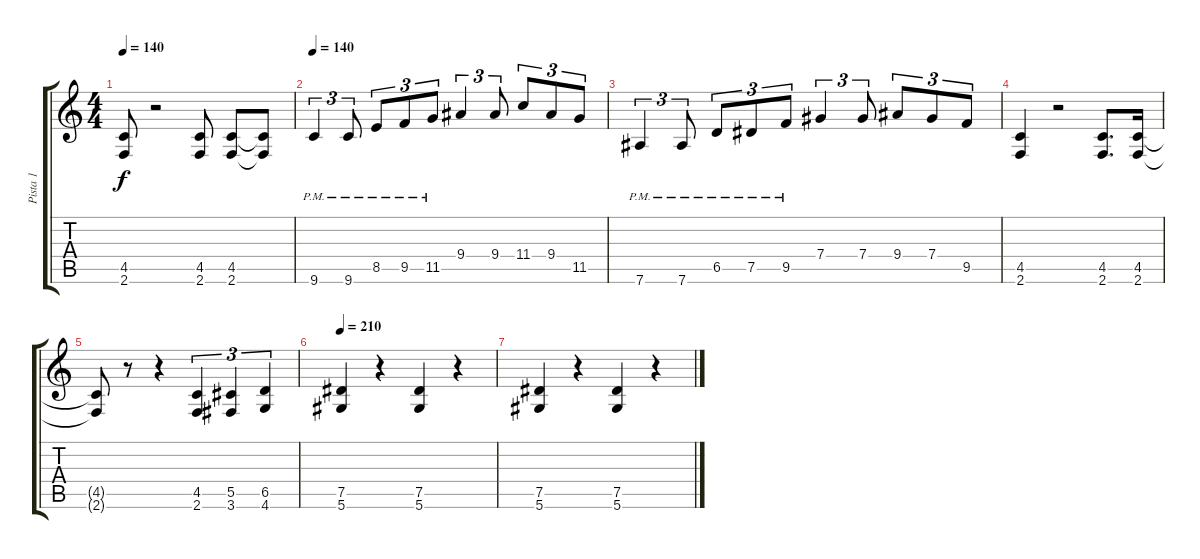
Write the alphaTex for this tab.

\track ("Pista 1" "Pista 1") {instrument distortionguitar}
\staff {score tabs}
\tuning (Eb4 Bb3 Gb3 Db3 Ab2 Eb2) {hide}
\ts (4 4)
\tempo 140
\clef g2
\ks c
(4.5{t} 2.6{t}).8{dy f} r.2 (4.5 2.6).8 (4.5 2.6).8 (4.5{t} 2.6{t}).8 |
\tempo 140
9.6{pm}.4{tu (3 2)} 9.6{pm}.8{tu (3 2)} 8.5{pm}.8{tu (3 2)} 9.5{pm}.8{tu (3 2)} 11.5{pm}.8{tu (3 2)} 9.4.4{tu (3 2)} 9.4.8{tu (3 2)} 11.4.8{tu (3 2)} 9.4.8{tu (3 2)} 11.5.8{tu (3 2)} |
7.6{pm}.4{tu (3 2)} 7.6{pm}.8{tu (3 2)} 6.5{pm}.8{tu (3 2)} 7.5{pm}.8{tu (3 2)} 9.5{pm}.8{tu (3 2)} 7.4.4{tu (3 2)} 7.4.8{tu (3 2)} 9.4.8{tu (3 2)} 7.4.8{tu (3 2)} 9.5.8{tu (3 2)} |
(4.5 2.6).4 r.2 (4.5 2.6).8{d} (4.5 2.6).16 |
(4.5{t} 2.6{t}).8 r.8 r.4 (4.5 2.6).4{tu (3 2)} (5.5 3.6).4{tu (3 2)} (6.5 4.6).4{tu (3 2)} |
\tempo 210
(7.5 5.6).4 r.4 (7.5 5.6).4 r.4 |
(7.5 5.6).4 r.4 (7.5 5.6).4 r.4
